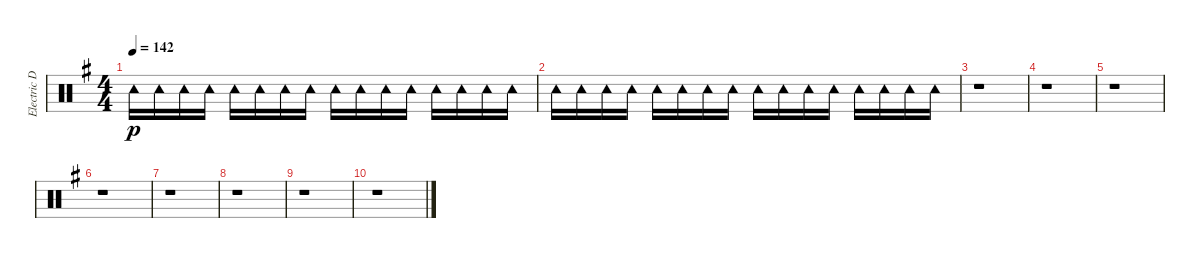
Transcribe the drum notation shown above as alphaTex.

\track ("Electric Drums" "Electric D") {instrument percussion}
\staff {score}
\articulation defaults
\voice
\ts (4 4)
\tempo 142
\clef neutral
\ks g "Tambourine (hit)".16{dy p} "Tambourine (hit)".16 "Tambourine (hit)".16 "Tambourine (hit)".16 "Tambourine (hit)".16 "Tambourine (hit)".16 "Tambourine (hit)".16 "Tambourine (hit)".16 "Tambourine (hit)".16 "Tambourine (hit)".16 "Tambourine (hit)".16 "Tambourine (hit)".16 "Tambourine (hit)".16 "Tambourine (hit)".16 "Tambourine (hit)".16 "Tambourine (hit)".16
|
"Tambourine (hit)".16 "Tambourine (hit)".16 "Tambourine (hit)".16 "Tambourine (hit)".16 "Tambourine (hit)".16 "Tambourine (hit)".16 "Tambourine (hit)".16 "Tambourine (hit)".16 "Tambourine (hit)".16 "Tambourine (hit)".16 "Tambourine (hit)".16 "Tambourine (hit)".16 "Tambourine (hit)".16 "Tambourine (hit)".16 "Tambourine (hit)".16 "Tambourine (hit)".16 |
r.1 |
r.1 |
r.1 |
r.1 |
r.1 |
r.1 |
r.1 |
r.1
\voice
\clef neutral
\ottava regular
\simile none
\ks g
|
|
r.1 |
r.1 |
r.1 |
r.1 |
r.1 |
r.1 |
r.1 |
r.1
